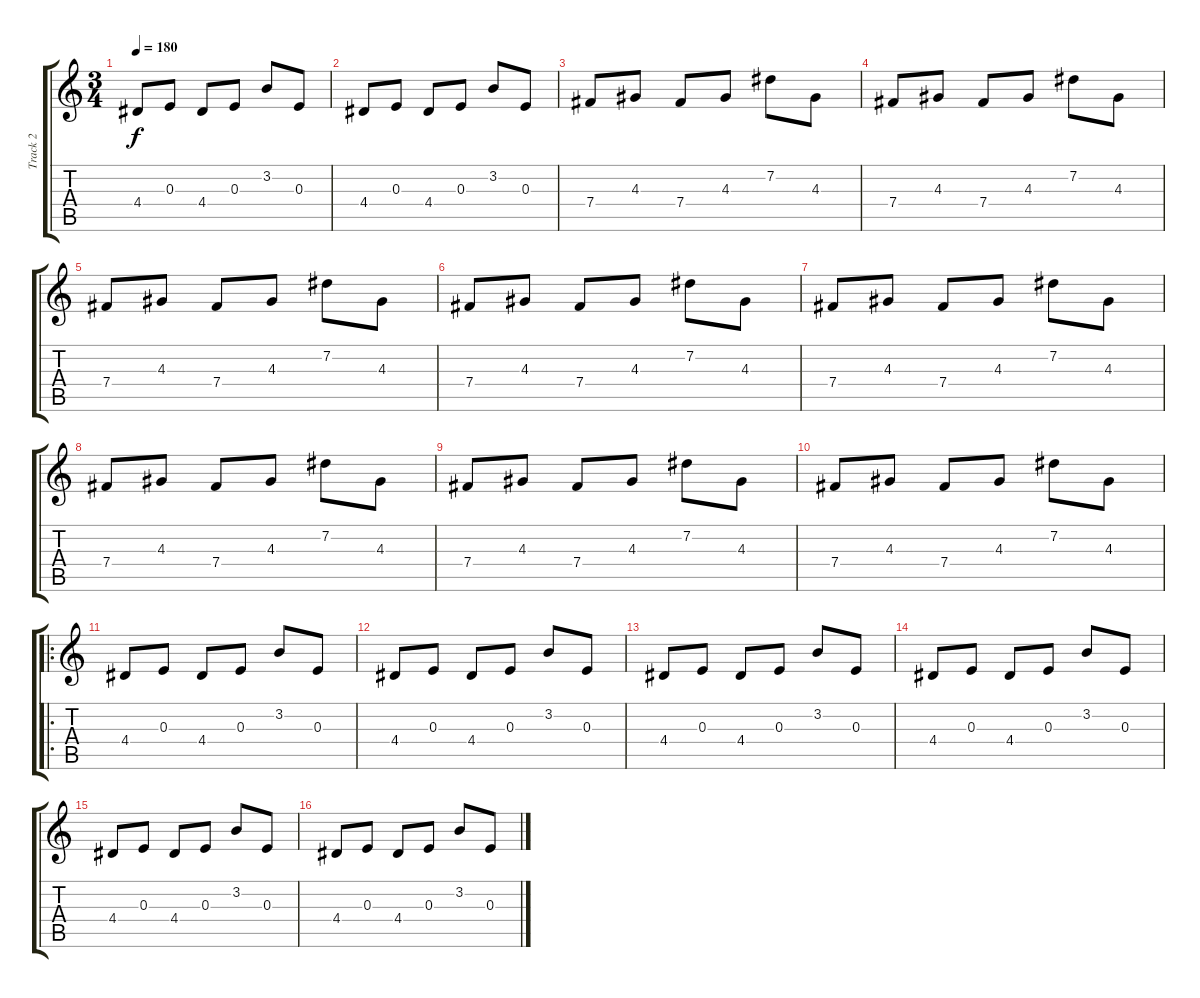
\track ("Track 2" "Track 2") {instrument overdrivenguitar}
\staff {score tabs}
\tuning (Db4 Ab3 E3 B2 Gb2 B1) {hide}
\ts (3 4)
\tempo 180
\clef g2
\ks c
4.4.8{dy f} 0.3.8 4.4.8 0.3.8 3.2.8 0.3.8 |
4.4.8 0.3.8 4.4.8 0.3.8 3.2.8 0.3.8 |
7.4.8 4.3.8 7.4.8 4.3.8 7.2.8 4.3.8 |
7.4.8 4.3.8 7.4.8 4.3.8 7.2.8 4.3.8 |
7.4.8 4.3.8 7.4.8 4.3.8 7.2.8 4.3.8 |
7.4.8 4.3.8 7.4.8 4.3.8 7.2.8 4.3.8 |
7.4.8 4.3.8 7.4.8 4.3.8 7.2.8 4.3.8 |
7.4.8 4.3.8 7.4.8 4.3.8 7.2.8 4.3.8 |
7.4.8 4.3.8 7.4.8 4.3.8 7.2.8 4.3.8 |
7.4.8 4.3.8 7.4.8 4.3.8 7.2.8 4.3.8 |
\ro
4.4.8 0.3.8 4.4.8 0.3.8 3.2.8 0.3.8 |
4.4.8 0.3.8 4.4.8 0.3.8 3.2.8 0.3.8 |
4.4.8 0.3.8 4.4.8 0.3.8 3.2.8 0.3.8 |
4.4.8 0.3.8 4.4.8 0.3.8 3.2.8 0.3.8 |
4.4.8 0.3.8 4.4.8 0.3.8 3.2.8 0.3.8 |
4.4.8 0.3.8 4.4.8 0.3.8 3.2.8 0.3.8
